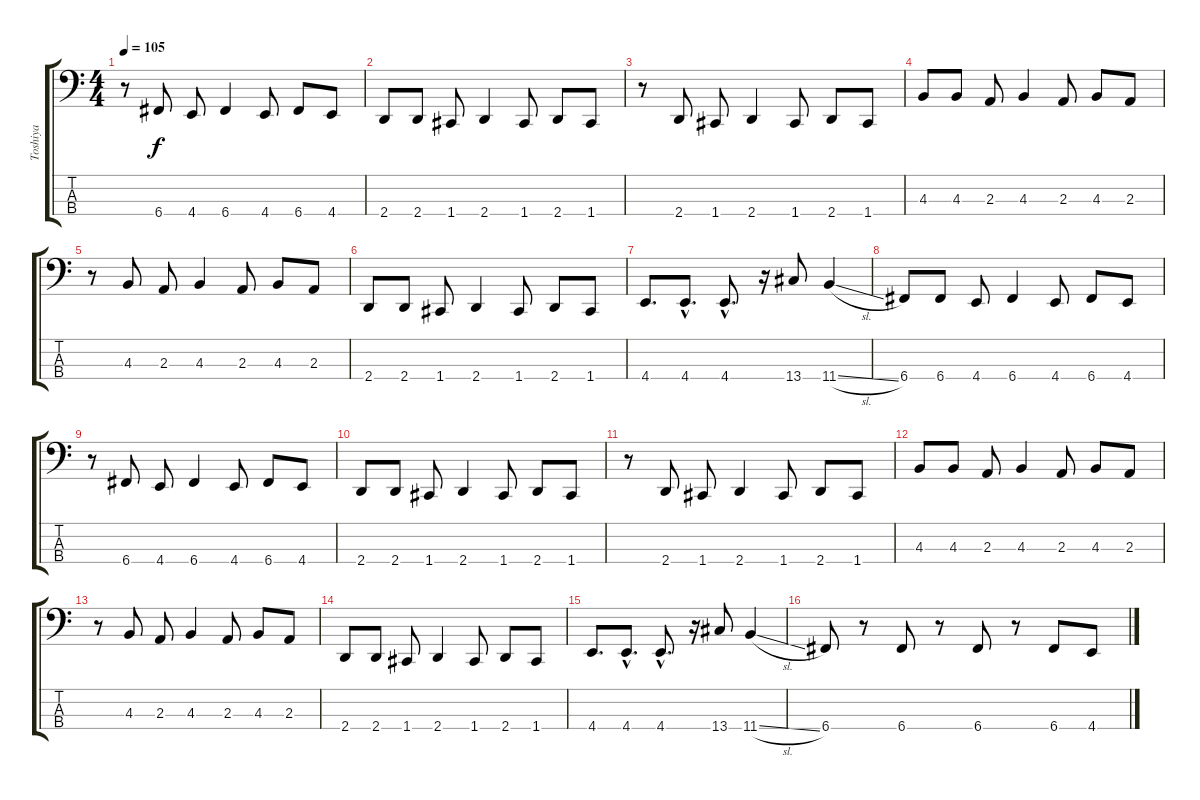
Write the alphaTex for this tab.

\track ("Toshiya" "Toshiya") {instrument electricbasspick}
\staff {score tabs}
\tuning (F2 C2 G1 C1) {hide}
\ts (4 4)
\tempo 105
\clef f4
\ks c
r.8{dy f} 6.4.8 4.4.8 6.4.4 4.4.8 6.4.8 4.4.8 |
2.4.8 2.4.8 1.4.8 2.4.4 1.4.8 2.4.8 1.4.8 |
r.8 2.4.8 1.4.8 2.4.4 1.4.8 2.4.8 1.4.8 |
4.3.8 4.3.8 2.3.8 4.3.4 2.3.8 4.3.8 2.3.8 |
r.8 4.3.8 2.3.8 4.3.4 2.3.8 4.3.8 2.3.8 |
2.4.8 2.4.8 1.4.8 2.4.4 1.4.8 2.4.8 1.4.8 |
4.4.8{d} 4.4{hac}.8{d} 4.4{hac}.8{d} r.16 13.4.8 11.4{sl}.4 |
6.4.8 6.4.8 4.4.8 6.4.4 4.4.8 6.4.8 4.4.8 |
r.8 6.4.8 4.4.8 6.4.4 4.4.8 6.4.8 4.4.8 |
2.4.8 2.4.8 1.4.8 2.4.4 1.4.8 2.4.8 1.4.8 |
r.8 2.4.8 1.4.8 2.4.4 1.4.8 2.4.8 1.4.8 |
4.3.8 4.3.8 2.3.8 4.3.4 2.3.8 4.3.8 2.3.8 |
r.8 4.3.8 2.3.8 4.3.4 2.3.8 4.3.8 2.3.8 |
2.4.8 2.4.8 1.4.8 2.4.4 1.4.8 2.4.8 1.4.8 |
4.4.8{d} 4.4{hac}.8{d} 4.4{hac}.8{d} r.16 13.4.8 11.4{sl}.4 |
\section ("" "")
6.4.8 r.8 6.4.8 r.8 6.4.8 r.8 6.4.8 4.4.8
